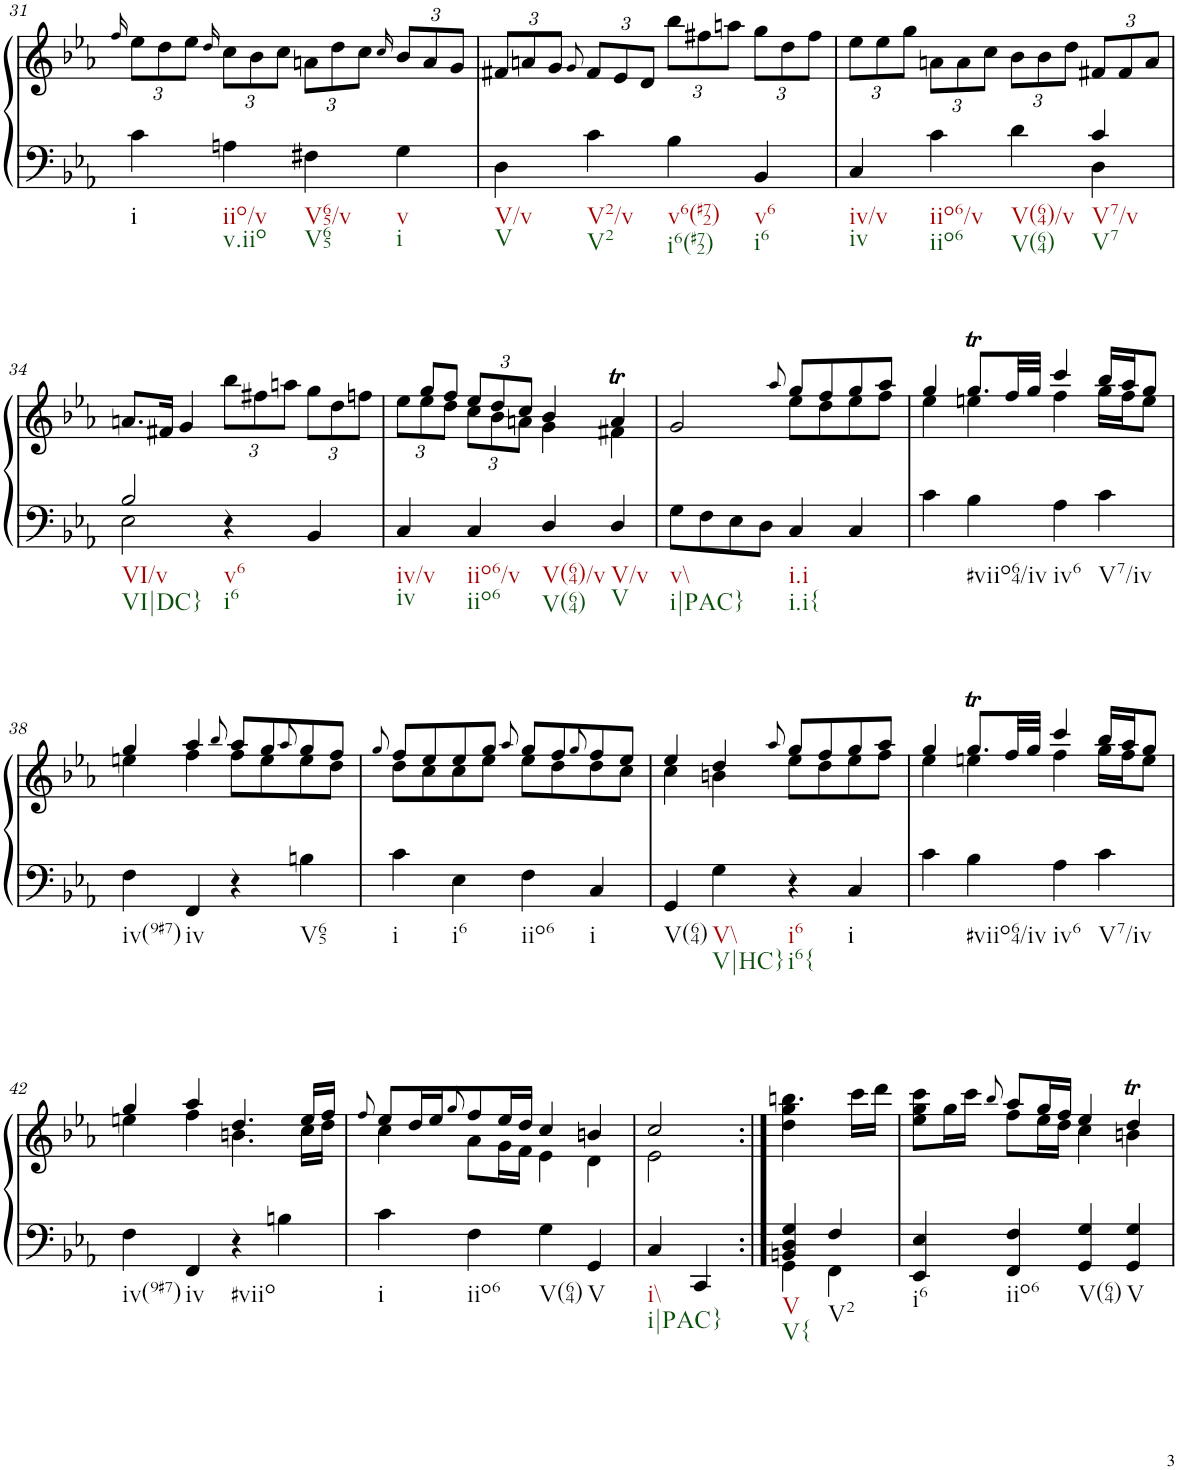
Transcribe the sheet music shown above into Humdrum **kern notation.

**kern	**kern
*part1	*part1
*staff2	*staff1
*I"Piano	*
*I'Pno.	*
!!LO:PB:g=z
*clefF4	*clefG2
*k[b-e-a-]	*k[b-e-a-]
*M2/2	*M2/2
*met(c|)	*met(c|)
=31	=31
.	16qff/
*	*Xbrackettup
!LO:TX:b:t=i	!
4c\	12ee-\L
.	12dd\
.	12ee-\J
.	16qdd/
!LO:TX:b:t=iio/v	!
!LO:TX:b:t=v.iio	!
4An\	12cc\L
.	12b-\
.	12cc\J
!LO:TX:b:t=V65/v	!
!LO:TX:b:t=V65	!
4F#X\	12an\L
.	12dd\
.	12cc\J
.	16qcc/
!LO:TX:b:t=v	!
!LO:TX:b:t=i	!
4G\	12b-/L
.	12a/
.	12g/J
=32	=32
!LO:TX:b:t=V/v	!
!LO:TX:b:t=V	!
4D\	12f#X/L
.	12an/
.	12g/J
.	8qg/
!LO:TX:b:t=V2/v	!
!LO:TX:b:t=V2	!
4c\	12f#/L
.	12e-/
.	12d/J
!LO:TX:b:t=v6(#72)	!
!LO:TX:b:t=i6(#72)	!
4B-\	12bb-\L
.	12ff#X\
.	12aan\J
!LO:TX:b:t=v6	!
!LO:TX:b:t=i6	!
4BB-/	12gg\L
.	12dd\
.	12ff#\J
=33	=33
*^	*
!LO:TX:b:t=iv/v	!	!
!LO:TX:b:t=iv	!	!
4C/	2.ryy	12ee-\L
.	.	12ee-\
.	.	12gg\J
!LO:TX:b:t=iio6/v	!	!
!LO:TX:b:t=iio6	!	!
4c\	.	12an\L
.	.	12a\
.	.	12cc\J
!LO:TX:b:t=V(64)/v	!	!
!LO:TX:b:t=V(64)	!	!
4d\	.	12b-\L
.	.	12b-\
.	.	12dd\J
!LO:TX:b:t=V7/v	!	!
!LO:TX:b:t=V7	!	!
4c/	4D\	12f#X/L
.	.	12f#/
.	.	12a/J
!!LO:LB:g=z
=34	=34	=34
!LO:TX:b:t=VI/v	!	!
!LO:TX:b:t=VI|DC}	!	!
2B-/	2E-\	8.an/L
.	.	16f#X/Jk
.	.	4g/
!LO:TX:b:t=v6	!	!
!LO:TX:b:t=i6	!	!
4r	2ryy	12bb-\L
.	.	12ff#X\
.	.	12aan\J
4BB-/	.	12gg\L
.	.	12dd\
.	.	12ffn\J
*v	*v	*
=35	=35
*	*^
*	*	*brackettup
!LO:TX:b:t=iv/v	!	!
!LO:TX:b:t=iv	!	!
4C/	12ee-\L	12ryy
.	12ee-\	12gg/L
.	12dd\J	12ff/J
*	*Xbrackettup	*
!LO:TX:b:t=iio6/v	!	!
!LO:TX:b:t=iio6	!	!
4C/	12cc\L	12ee-/L
.	12b-\	12dd/
.	12an\J	12cc/J
!LO:TX:b:t=V(64)/v	!	!
!LO:TX:b:t=V(64)	!	!
4D/	4b-/	4g\
!LO:TX:b:t=V/v	!	!
!LO:TX:b:t=V	!	!
4D/	4at/	4f#X\
=36	=36	=36
!LO:TX:b:t=v\\	!	!
!LO:TX:b:t=i|PAC}	!	!
8G\L	2g/	2ryy
8F\	.	.
8E-\	.	.
8D\J	.	.
.	8qaa-/	.
!LO:TX:b:t=i.i	!	!
!LO:TX:b:t=i.i{	!	!
4C/	8gg/L	8ee-\L
.	8ff/	8dd\
4C/	8gg/	8ee-\
.	8aa-/J	8ff\J
=37	=37	=37
4c\	4gg/	4ee-\
!LO:TX:b:t=#viio64/iv	!	!
4B-\	8.ggt/L	4een\
.	32ff/LL	.
.	32gg/JJJ	.
!LO:TX:b:t=iv6	!	!
4A-\	4ccc/	4ff\
!LO:TX:b:t=V7/iv	!	!
4c\	16bb-/LL	16gg\LL
.	16aa-/J	16ff\J
.	8gg/J	8ee\J
!!LO:LB:g=z	!!
=38	=38	=38
!LO:TX:b:t=iv(9#7)	!	!
4F\	4gg/	4een\
!LO:TX:b:t=iv	!	!
4FF/	4aa-/	4ff\
.	8qbb-/	.
4r	8aa-/L	8ff\L
.	8gg/	8ee\
.	8qaa-/	.
!LO:TX:b:t=V65	!	!
4Bn\	8gg/	8ee\
.	8ff/J	8dd\J
=39	=39	=39
.	8qgg/	.
!LO:TX:b:t=i	!	!
4c\	8ff/L	8dd\L
.	8ee-/	8cc\
!LO:TX:b:t=i6	!	!
4E-\	8ee-/	8cc\
.	8gg/J	8ee-\J
.	8qaa-/	.
!LO:TX:b:t=iio6	!	!
4F\	8gg/L	8ee-\L
.	8ff/	8dd\
.	8qgg/	.
!LO:TX:b:t=i	!	!
4C/	8ff/	8dd\
.	8ee-/J	8cc\J
=40	=40	=40
!LO:TX:b:t=V(64)	!	!
4GG/	4ee-/	4cc\
!LO:TX:b:t=V\\	!	!
!LO:TX:b:t=V|HC}	!	!
4G\	4dd/	4bn\
.	8qaa-/	.
!LO:TX:b:t=i6	!	!
!LO:TX:b:t=i6{	!	!
4r	8gg/L	8ee-\L
.	8ff/	8dd\
!LO:TX:b:t=i	!	!
4C/	8gg/	8ee-\
.	8aa-/J	8ff\J
=41	=41	=41
4c\	4gg/	4ee-\
!LO:TX:b:t=#viio64/iv	!	!
4B-\	8.ggt/L	4een\
.	32ff/LL	.
.	32gg/JJJ	.
!LO:TX:b:t=iv6	!	!
4A-\	4ccc/	4ff\
!LO:TX:b:t=V7/iv	!	!
4c\	16bb-/LL	16gg\LL
.	16aa-/J	16ff\J
.	8gg/J	8ee\J
!!LO:LB:g=z	!!
=42	=42	=42
!LO:TX:b:t=iv(9#7)	!	!
4F\	4gg/	4een\
!LO:TX:b:t=iv	!	!
4FF/	4aa-/	4ff\
!LO:TX:b:t=#viio	!	!
4r	4.dd/	4.bn\
4Bn\	.	.
.	16ee/LL	16cc\LL
.	16ff/JJ	16dd\JJ
=43	=43	=43
.	8qff/	.
!LO:TX:b:t=i	!	!
4c\	8ee-/L	4cc\
.	16dd/L	.
.	16ee-/J	.
.	8qgg/	.
!LO:TX:b:t=iio6	!	!
4F\	8ff/	8a-\L
.	16ee-/L	16g\L
.	16dd/JJ	16f\JJ
!LO:TX:b:t=V(64)	!	!
4G\	4cc/	4e-\
!LO:TX:b:t=V	!	!
4GG/	4bn/	4d\
=44	=44	=44
!LO:TX:b:t=i\\	!	!
!LO:TX:b:t=i|PAC}	!	!
4C/	2cc/	2e-\
4CC/	.	.
=44X2:|!	=44X2:|!	=44X2:|!
*^	*	*
!LO:TX:b:t=V	!	!	!
!LO:TX:b:t=V{	!	!	!
4BBn/ 4D/ 4G/	4GG\	4.bbn\	4dd\ 4gg\
!LO:TX:b:t=V2	!	!	!
4F/	4FF\	.	4ryy
.	.	16ccc\LL	.
.	.	16ddd\JJ	.
*v	*v	*	*
=45	=45	=45
!LO:TX:b:t=i6	!	!
4EE-/ 4E-/	8ee-\ 8gg\ 8ccc\L	4ryy
.	16gg\L	.
.	16ccc\JJ	.
.	8qbb-/	.
!LO:TX:b:t=iio6	!	!
4FF/ 4F/	8aa-/L	8ff\L
.	16gg/L	16ee-\L
.	16ff/JJ	16dd\JJ
!LO:TX:b:t=V(64)	!	!
4GG/ 4G/	4ee-/	4cc\
!LO:TX:b:t=V	!	!
4GG/ 4G/	4ddt/	4bn\
*	*v	*v
=	=
*-	*-
